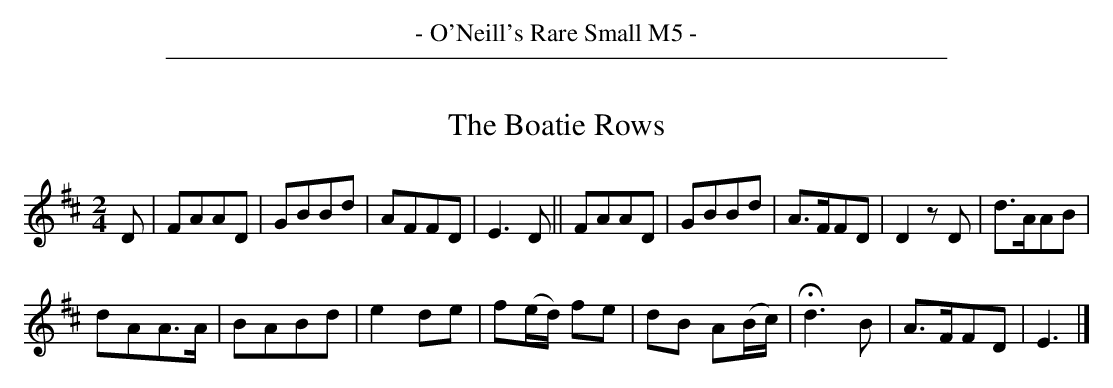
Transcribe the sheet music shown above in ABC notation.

X:1
T: The Boatie Rows
M: 2/4
L: 1/8
K: D
D | FAAD | GBBd | AFFD | E3D || FAAD | GBBd | A>FFD | D2zD | d>AAB |
dAA>A | BABd | e2de | f(e/d/) fe | dB A(B/c/) | Hd3 B | A>FFD | E3 |]
